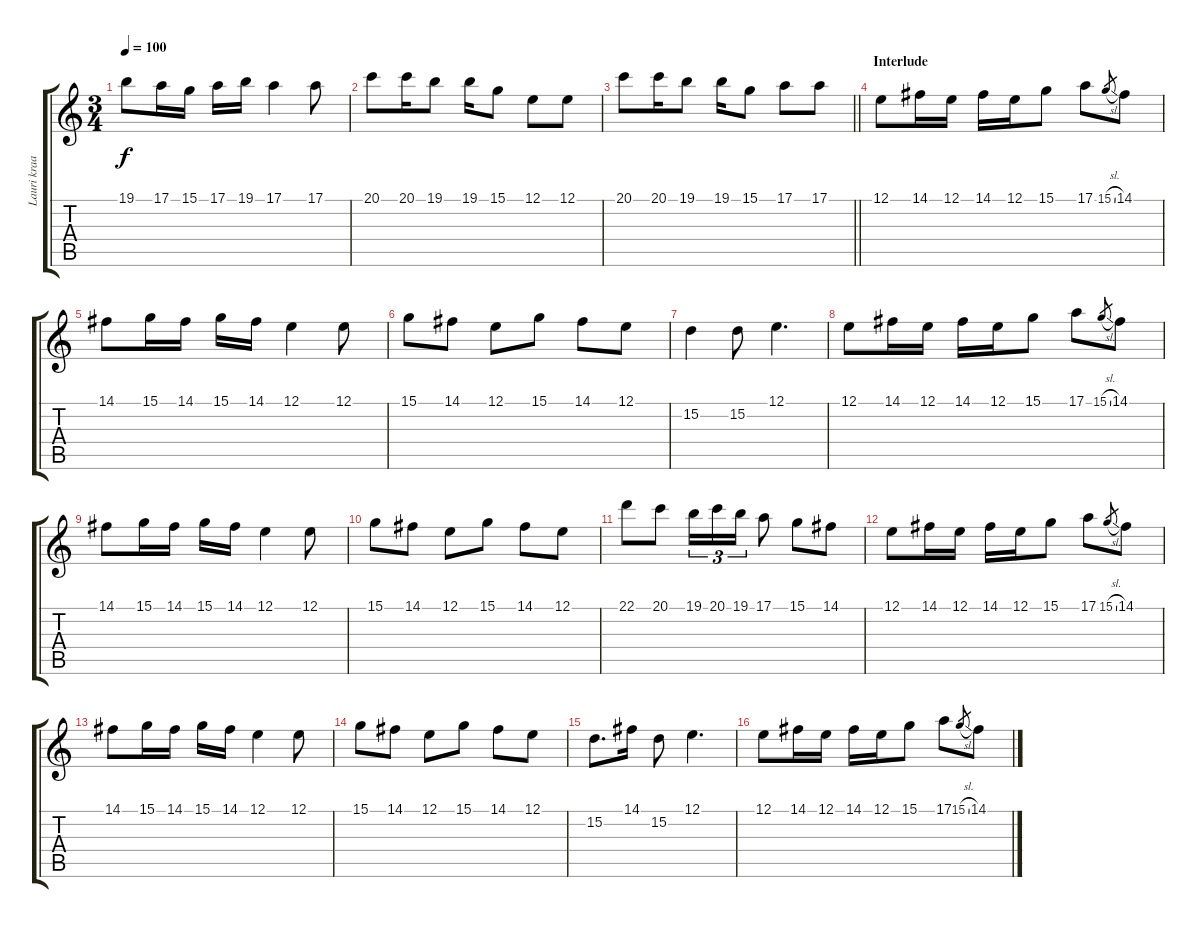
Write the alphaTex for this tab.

\track ("Lauri kraam" "Lauri kraa") {instrument bagpipe}
\staff {score tabs}
\tuning (E4 B3 G3 D3 A2 E2) {hide}
\ts (3 4)
\tempo 100
\clef g2
\ks c
19.1.8{dy f} 17.1.16 15.1.16 17.1.16 19.1.16 17.1.4 17.1.8 |
20.1.8 20.1.16 19.1.8 19.1.16 15.1.8 12.1.8 12.1.8 |
\barLineRight lightlight
20.1.8 20.1.16 19.1.8 19.1.16 15.1.8 17.1.8 17.1.8 |
\section ("" "Interlude")
12.1.8 14.1.16 12.1.16 14.1.16 12.1.16 15.1.8 17.1.8 15.1{sl}.8{gr} 14.1.8 |
14.1.8 15.1.16 14.1.16 15.1.16 14.1.16 12.1.4 12.1.8 |
15.1.8 14.1.8 12.1.8 15.1.8 14.1.8 12.1.8 |
15.2.4 15.2.8 12.1.4{d} |
12.1.8 14.1.16 12.1.16 14.1.16 12.1.16 15.1.8 17.1.8 15.1{sl}.8{gr} 14.1.8 |
14.1.8 15.1.16 14.1.16 15.1.16 14.1.16 12.1.4 12.1.8 |
15.1.8 14.1.8 12.1.8 15.1.8 14.1.8 12.1.8 |
22.1.8 20.1.8 19.1.16{tu (3 2)} 20.1.16{tu (3 2)} 19.1.16{tu (3 2)} 17.1.8 15.1.8 14.1.8 |
12.1.8 14.1.16 12.1.16 14.1.16 12.1.16 15.1.8 17.1.8 15.1{sl}.8{gr} 14.1.8 |
14.1.8 15.1.16 14.1.16 15.1.16 14.1.16 12.1.4 12.1.8 |
15.1.8 14.1.8 12.1.8 15.1.8 14.1.8 12.1.8 |
15.2.8{d} 14.1.16 15.2.8 12.1.4{d} |
12.1.8 14.1.16 12.1.16 14.1.16 12.1.16 15.1.8 17.1.8 15.1{sl}.8{gr} 14.1.8
